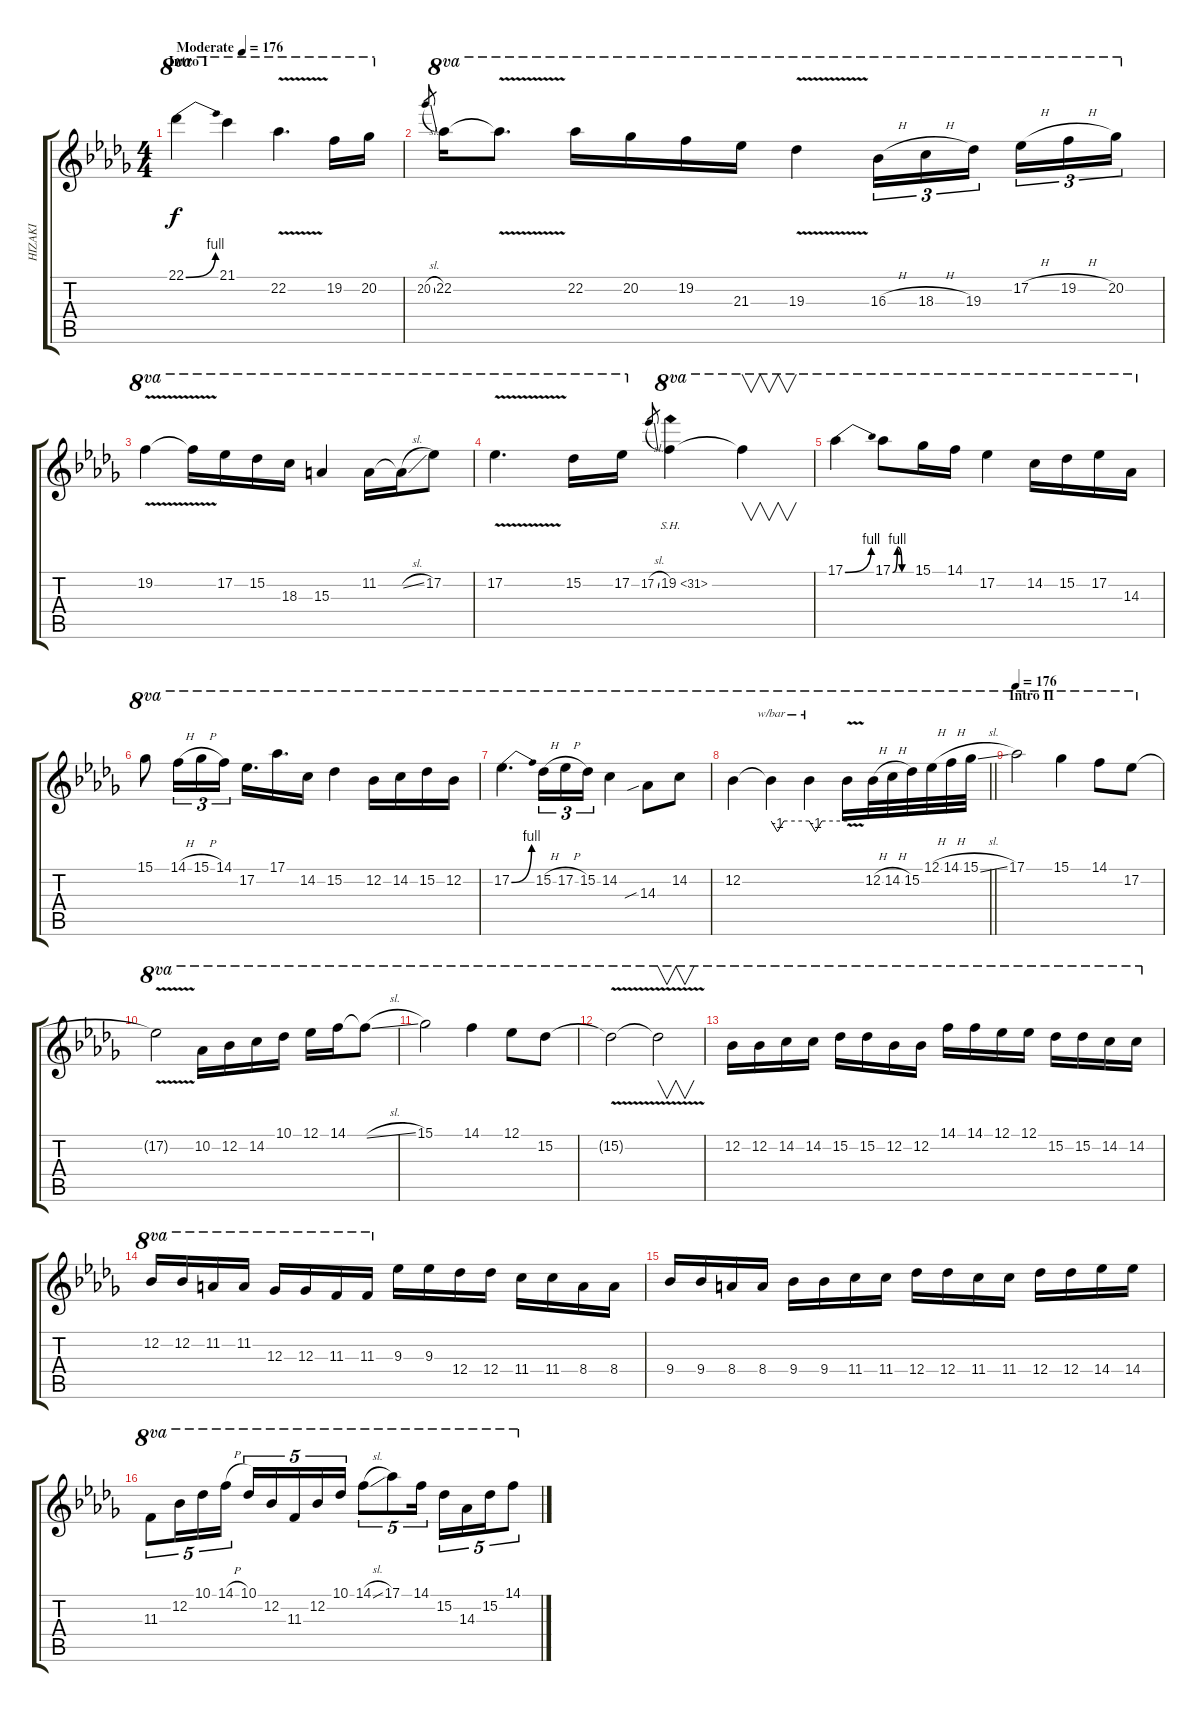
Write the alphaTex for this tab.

\track ("HIZAKI" "HIZAKI") {instrument overdrivenguitar}
\staff {score tabs}
\tuning (Eb4 Bb3 Gb3 Db3 Ab2 Db2) {hide}
\ts (4 4)
\section ("" "Intro I")
\tempo (176 "Moderate")
\tempo 88
\tempo (176 "Moderate")
\clef g2
\ks bbminor
22.1{be (bend 0 0 60 4)}.4{ot 8va dy f instrument overdrivenguitar} 21.1.4{ot 8va} 22.2{v}.4{d ot 8va} 19.2.16{ot 8va} 20.2.16{ot 8va} |
20.2{sl}.8{gr} 22.2.16{ot 8va} 22.2{v t}.8{d ot 8va} 22.2.16{ot 8va} 20.2.16{ot 8va} 19.2.16{ot 8va} 21.3.16{ot 8va} 19.3{v}.4{ot 8va} 16.3{h}.16{tu (3 2) ot 8va} 18.3{h}.16{tu (3 2) ot 8va} 19.3.16{tu (3 2) ot 8va beam splitsecondary} 17.2{h}.16{tu (3 2) ot 8va} 19.2{h}.16{tu (3 2) ot 8va} 20.2.16{tu (3 2) ot 8va} |
19.2{v}.4{ot 8va} 19.2{t}.16{ot 8va} 17.2.16{ot 8va} 15.2.16{ot 8va} 18.3.16{ot 8va} 15.3.4{ot 8va} 11.2.16{ot 8va} 11.2{sl t}.16{ot 8va} 17.2.8{ot 8va} |
17.2{v}.4{d ot 8va} 15.2.16{ot 8va} 17.2.16{ot 8va} 17.2{sl}.8{gr} 19.2{sh 12}.4{ot 8va} 19.2{t}.4{v ot 8va} |
17.1{be (bend 0 0 60 4)}.4{ot 8va} 17.1{be (custom 0 0 15 4 30 0 60 0)}.8{ot 8va} 15.1.16{ot 8va} 14.1.16{ot 8va} 17.2.4{ot 8va} 14.2.16{ot 8va} 15.2.16{ot 8va} 17.2.16{ot 8va} 14.3.16{ot 8va} |
15.1.8{ot 8va} 14.1{h}.16{tu (3 2) ot 8va} 15.1{h}.16{tu (3 2) ot 8va} 14.1.16{tu (3 2) ot 8va} 17.2.16{d ot 8va} 17.1.16{d ot 8va} 14.2.16{ot 8va} 15.2.4{ot 8va} 12.2.16{ot 8va} 14.2.16{ot 8va} 15.2.16{ot 8va} 12.2.16{ot 8va} |
17.2{be (bend 0 0 60 4)}.4{d ot 8va} 15.2{h}.16{tu (3 2) ot 8va} 17.2{h}.16{tu (3 2) ot 8va} 15.2.16{tu (3 2) ot 8va} 14.2.4{ot 8va} 14.3{sib}.8{ot 8va} 14.2.8{ot 8va} |
\barLineRight lightlight
12.2.4{ot 8va} 12.2{t}.4{tbe (custom default 0 0 10 -4 20 0 60 0) ot 8va} 12.2{t}.4{tbe (custom default 0 0 10 -4 20 0 60 0) ot 8va} 12.2{v t}.16{ot 8va} 12.2{h}.32{ot 8va} 14.2{h}.32{ot 8va} 15.2.32{ot 8va} 12.1{h}.32{ot 8va} 14.1{h}.32{ot 8va} 15.1{sl}.32{ot 8va} |
\section ("" "Intro II")
\tempo 176
17.1.2{ot 8va} 15.1.4{ot 8va} 14.1.8{ot 8va} 17.2.8{ot 8va} |
17.2{v t}.2{ot 8va} 10.2.16{ot 8va} 12.2.16{ot 8va} 14.2.16{ot 8va} 10.1.16{ot 8va} 12.1.16{ot 8va} 14.1.16{ot 8va} 14.1{sl t}.8{ot 8va} |
15.1.2{ot 8va} 14.1.4{ot 8va} 12.1.8{ot 8va} 15.2.8{ot 8va} |
15.2{v t}.2{ot 8va} 15.2{t}.2{v ot 8va} |
12.2.16{ot 8va} 12.2.16{ot 8va} 14.2.16{ot 8va} 14.2.16{ot 8va} 15.2.16{ot 8va} 15.2.16{ot 8va} 12.2.16{ot 8va} 12.2.16{ot 8va} 14.1.16{ot 8va} 14.1.16{ot 8va} 12.1.16{ot 8va} 12.1.16{ot 8va} 15.2.16{ot 8va} 15.2.16{ot 8va} 14.2.16{ot 8va} 14.2.16{ot 8va} |
12.2.16{ot 8va} 12.2.16{ot 8va} 11.2.16{ot 8va} 11.2.16{ot 8va} 12.3.16{ot 8va} 12.3.16{ot 8va} 11.3.16{ot 8va} 11.3.16{ot 8va} 9.3.16 9.3.16 12.4.16 12.4.16 11.4.16 11.4.16 8.4.16 8.4.16 |
9.4.16 9.4.16 8.4.16 8.4.16 9.4.16 9.4.16 11.4.16 11.4.16 12.4.16 12.4.16 11.4.16 11.4.16 12.4.16 12.4.16 14.4.16 14.4.16 |
11.3.8{tu (5 4) ot 8va} 12.2.16{tu (5 4) ot 8va} 10.1.16{tu (5 4) ot 8va} 14.1{h}.16{tu (5 4) ot 8va} 10.1.16{tu (5 4) ot 8va} 12.2.16{tu (5 4) ot 8va} 11.3.16{tu (5 4) ot 8va} 12.2.16{tu (5 4) ot 8va} 10.1.16{tu (5 4) ot 8va} 14.1{sl}.8{tu (5 4) ot 8va} 17.1.8{tu (5 4) ot 8va} 14.1.16{tu (5 4) ot 8va} 15.2.16{tu (5 4) ot 8va} 14.3.16{tu (5 4) ot 8va} 15.2.16{tu (5 4) ot 8va} 14.1.8{tu (5 4) ot 8va}
